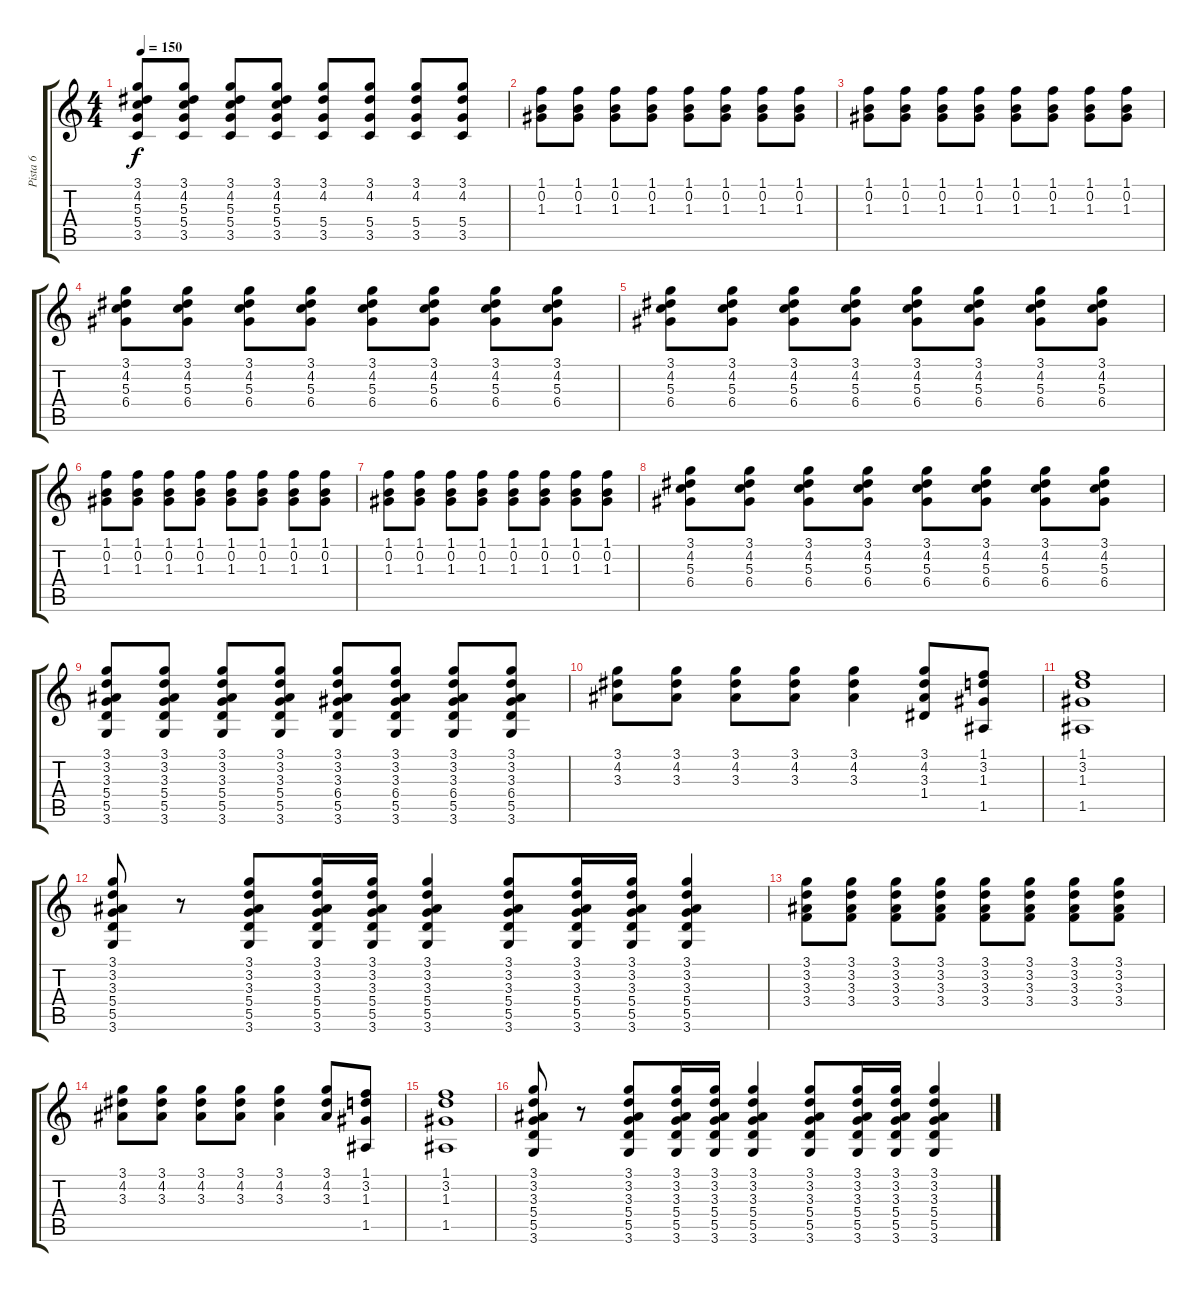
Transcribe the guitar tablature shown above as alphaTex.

\track ("Pista 6" "Pista 6") {instrument overdrivenguitar}
\staff {score tabs}
\tuning (E4 B3 G3 D3 A2 E2) {hide}
\ts (4 4)
\tempo 150
\clef g2
\ks c
(3.1 4.2 5.3 5.4 3.5).8{dy f} (3.1 4.2 5.3 5.4 3.5).8 (3.1 4.2 5.3 5.4 3.5).8 (3.1 4.2 5.3 5.4 3.5).8 (3.1 4.2 5.4 3.5).8 (3.1 4.2 5.4 3.5).8 (3.1 4.2 5.4 3.5).8 (3.1 4.2 5.4 3.5).8 |
(1.1 0.2 1.3).8 (1.1 0.2 1.3).8 (1.1 0.2 1.3).8 (1.1 0.2 1.3).8 (1.1 0.2 1.3).8 (1.1 0.2 1.3).8 (1.1 0.2 1.3).8 (1.1 0.2 1.3).8 |
(1.1 0.2 1.3).8 (1.1 0.2 1.3).8 (1.1 0.2 1.3).8 (1.1 0.2 1.3).8 (1.1 0.2 1.3).8 (1.1 0.2 1.3).8 (1.1 0.2 1.3).8 (1.1 0.2 1.3).8 |
(3.1 4.2 5.3 6.4).8 (3.1 4.2 5.3 6.4).8 (3.1 4.2 5.3 6.4).8 (3.1 4.2 5.3 6.4).8 (3.1 4.2 5.3 6.4).8 (3.1 4.2 5.3 6.4).8 (3.1 4.2 5.3 6.4).8 (3.1 4.2 5.3 6.4).8 |
(3.1 4.2 5.3 6.4).8 (3.1 4.2 5.3 6.4).8 (3.1 4.2 5.3 6.4).8 (3.1 4.2 5.3 6.4).8 (3.1 4.2 5.3 6.4).8 (3.1 4.2 5.3 6.4).8 (3.1 4.2 5.3 6.4).8 (3.1 4.2 5.3 6.4).8 |
(1.1 0.2 1.3).8 (1.1 0.2 1.3).8 (1.1 0.2 1.3).8 (1.1 0.2 1.3).8 (1.1 0.2 1.3).8 (1.1 0.2 1.3).8 (1.1 0.2 1.3).8 (1.1 0.2 1.3).8 |
(1.1 0.2 1.3).8 (1.1 0.2 1.3).8 (1.1 0.2 1.3).8 (1.1 0.2 1.3).8 (1.1 0.2 1.3).8 (1.1 0.2 1.3).8 (1.1 0.2 1.3).8 (1.1 0.2 1.3).8 |
(3.1 4.2 5.3 6.4).8 (3.1 4.2 5.3 6.4).8 (3.1 4.2 5.3 6.4).8 (3.1 4.2 5.3 6.4).8 (3.1 4.2 5.3 6.4).8 (3.1 4.2 5.3 6.4).8 (3.1 4.2 5.3 6.4).8 (3.1 4.2 5.3 6.4).8 |
(3.1 3.2 3.3 5.4 5.5 3.6).8 (3.1 3.2 3.3 5.4 5.5 3.6).8 (3.1 3.2 3.3 5.4 5.5 3.6).8 (3.1 3.2 3.3 5.4 5.5 3.6).8 (3.1 3.2 3.3 6.4 5.5 3.6).8 (3.1 3.2 3.3 6.4 5.5 3.6).8 (3.1 3.2 3.3 6.4 5.5 3.6).8 (3.1 3.2 3.3 6.4 5.5 3.6).8 |
(3.1 4.2 3.3).8 (3.1 4.2 3.3).8 (3.1 4.2 3.3).8 (3.1 4.2 3.3).8 (3.1 4.2 3.3).4 (3.1 4.2 3.3 1.4).8 (1.1 3.2 1.3 1.5).8 |
(1.1 3.2 1.3 1.5).1 |
(3.1 3.2 3.3 5.4 5.5 3.6).8 r.8 (3.1 3.2 3.3 5.4 5.5 3.6).8 (3.1 3.2 3.3 5.4 5.5 3.6).16 (3.1 3.2 3.3 5.4 5.5 3.6).16 (3.1 3.2 3.3 5.4 5.5 3.6).4 (3.1 3.2 3.3 5.4 5.5 3.6).8 (3.1 3.2 3.3 5.4 5.5 3.6).16 (3.1 3.2 3.3 5.4 5.5 3.6).16 (3.1 3.2 3.3 5.4 5.5 3.6).4 |
(3.1 3.2 3.3 3.4).8 (3.1 3.2 3.3 3.4).8 (3.1 3.2 3.3 3.4).8 (3.1 3.2 3.3 3.4).8 (3.1 3.2 3.3 3.4).8 (3.1 3.2 3.3 3.4).8 (3.1 3.2 3.3 3.4).8 (3.1 3.2 3.3 3.4).8 |
(3.1 4.2 3.3).8 (3.1 4.2 3.3).8 (3.1 4.2 3.3).8 (3.1 4.2 3.3).8 (3.1 4.2 3.3).4 (3.1 4.2 3.3).8 (1.1 3.2 1.3 1.5).8 |
(1.1 3.2 1.3 1.5).1 |
(3.1 3.2 3.3 5.4 5.5 3.6).8 r.8 (3.1 3.2 3.3 5.4 5.5 3.6).8 (3.1 3.2 3.3 5.4 5.5 3.6).16 (3.1 3.2 3.3 5.4 5.5 3.6).16 (3.1 3.2 3.3 5.4 5.5 3.6).4 (3.1 3.2 3.3 5.4 5.5 3.6).8 (3.1 3.2 3.3 5.4 5.5 3.6).16 (3.1 3.2 3.3 5.4 5.5 3.6).16 (3.1 3.2 3.3 5.4 5.5 3.6).4
